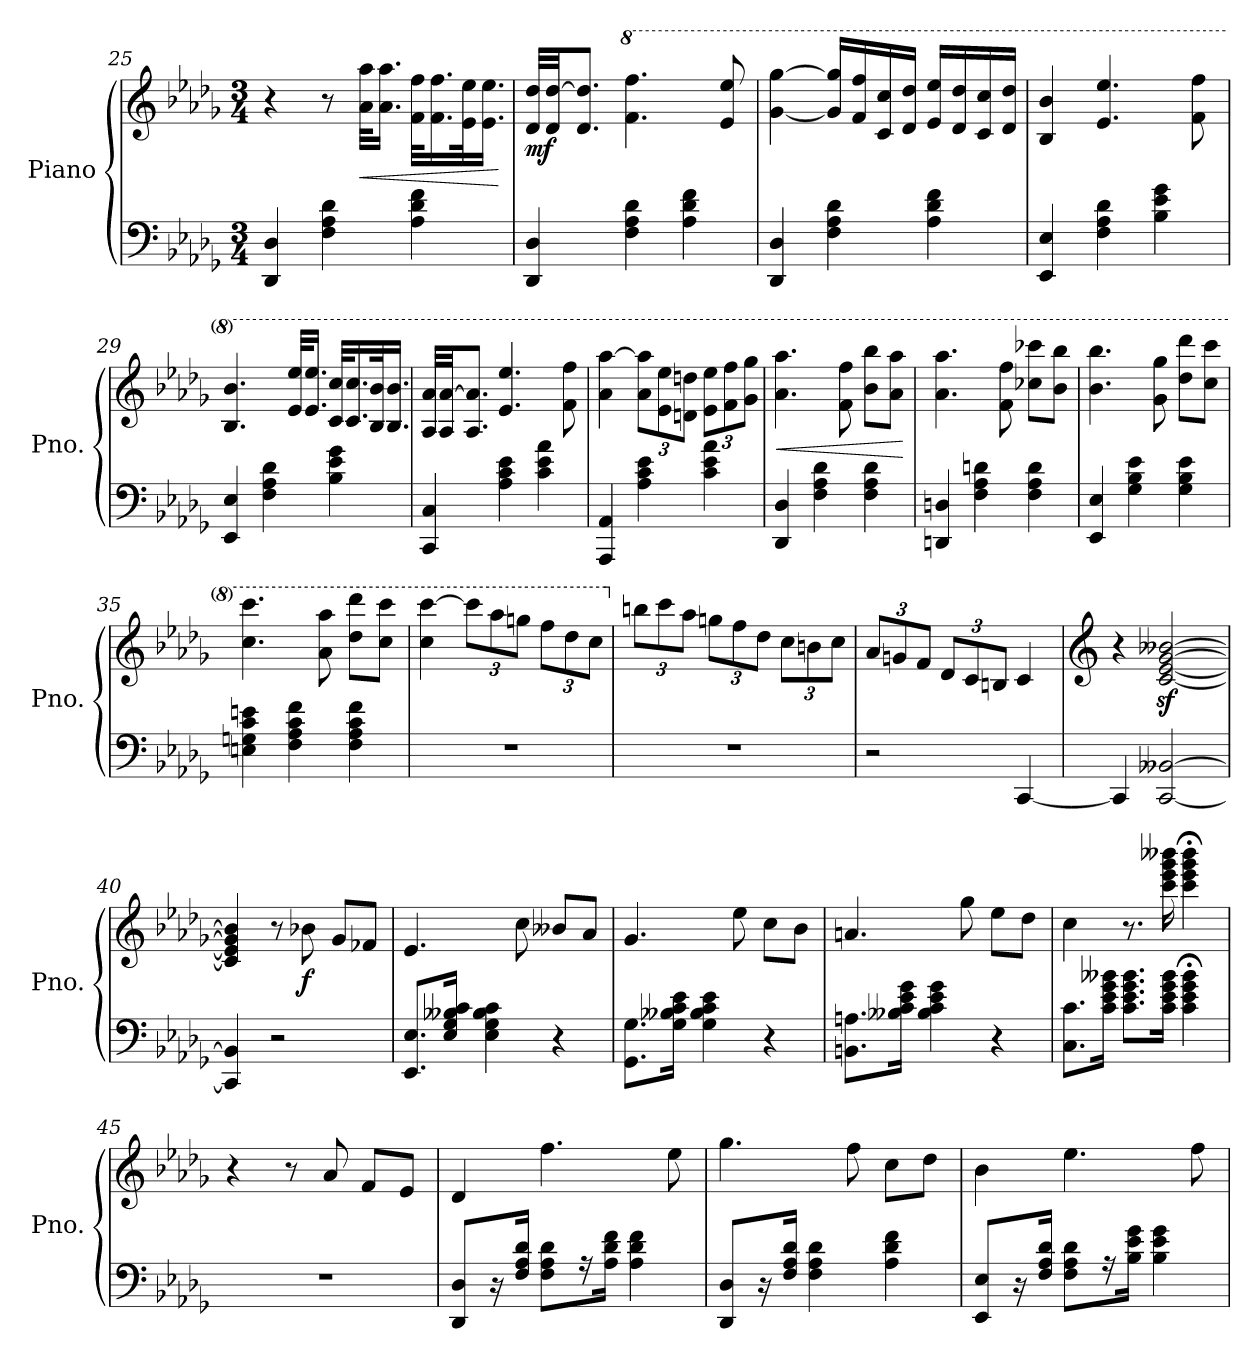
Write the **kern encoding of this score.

**kern	**kern	**dynam
*part1	*part1	*part1
*staff2	*staff1	*staff1/2
*I"Piano	*	*
*I'Pno.	*	*
!!LO:LB:g=z
*clefF4	*clefG2	*
*k[b-e-a-d-g-]	*k[b-e-a-d-g-]	*
*M3/4	*M3/4	*
=25	=25	=25
4DD-/ 4D-/	4r	.
4F\ 4A-\ 4d-\	8r	.
!	!	!LO:HP:b
.	32a-\ 32aa-\KLL	<
.	16.a-\ 16.aa-\JJ	.
4A-\ 4d-\ 4f\	32f\ 32ff\KLL	.
.	16.f\ 16.ff\	.
.	32e-\ 32ee-\K	.
.	16.e-\ 16.ee-\JJ	.
.	.	[
=26	=26	=26
!	!	!LO:DY:b
4DD-/ 4D-/	32d-/ 32dd-/LLL	mf
.	32d-/ [32dd-/JJ	.
.	8.d-/ 8.dd-/]J	.
*	*8va	*
4F\ 4A-\ 4d-\	4.ff\ 4.fff\	.
4A-\ 4d-\ 4f\	.	.
.	8ee-/ 8eee-/	.
!!LO:LB:g=z
=27	=27	=27
4DD-/ 4D-/	[4gg-\ [4ggg-\	.
4F\ 4A-\ 4d-\	16gg-/] 16ggg-/]LL	.
.	16ff/ 16fff/	.
.	16cc/ 16ccc/	.
.	16dd-/ 16ddd-/JJ	.
4A-\ 4d-\ 4f\	16ee-/ 16eee-/LL	.
.	16dd-/ 16ddd-/	.
.	16cc/ 16ccc/	.
.	16dd-/ 16ddd-/JJ	.
=28	=28	=28
4EE-/ 4E-/	4b-/ 4bb-/	.
4F\ 4A-\ 4d-\	4.ee-/ 4.eee-/	.
4B-\ 4e-\ 4g-\	.	.
.	8ff\ 8fff\	.
=29	=29	=29
4EE-/ 4E-/	4.b-/ 4.bb-/	.
4F\ 4A-\ 4d-\	.	.
.	32ee-/ 32eee-/KLL	.
.	16.ee-/ 16.eee-/JJ	.
4B-\ 4e-\ 4g-\	32cc/ 32ccc/KLL	.
.	16.cc/ 16.ccc/	.
.	32b-/ 32bb-/K	.
.	16.b-/ 16.bb-/JJ	.
!!LO:LB:g=z
=30	=30	=30
4CC/ 4C/	32a-/ 32aa-/LLL	.
.	32a-/ [32aa-/JJ	.
.	8.a-/ 8.aa-/]J	.
4A-\ 4c\ 4e-\	4.ee-/ 4.eee-/	.
4c\ 4e-\ 4a-\	.	.
.	8ff\ 8fff\	.
=31	=31	=31
4AAA-/ 4AA-/	4aa-\ [4aaa-\	.
*	*Xbrackettup	*
4A-\ 4c\ 4e-\	12aa-\ 12aaa-\]L	.
.	12ee-\ 12eee-\	.
.	12ddn\ 12dddn\J	.
4c\ 4e-\ 4a-\	12ee-\ 12eee-\L	.
.	12ff\ 12fff\	.
.	12gg-\ 12ggg-\J	.
=32	=32	=32
!	!	!LO:HP:b
4DD-/ 4D-/	4.aa-\ 4.aaa-\	<
4F\ 4A-\ 4d-\	.	.
.	8ff\ 8fff\	.
4F\ 4A-\ 4d-\	8bb-\ 8bbb-\L	.
.	8aa-\ 8aaa-\J	.
.	.	[
!!LO:LB:g=z
=33	=33	=33
4DDn/ 4Dn/	4.aa-\ 4.aaa-\	.
4F\ 4A-\ 4dn\	.	.
.	8ff\ 8fff\	.
4F\ 4A-\ 4d\	8ccc-X\ 8cccc-X\L	.
.	8bb-\ 8bbb-\J	.
=34	=34	=34
4EE-/ 4E-/	4.bb-\ 4.bbb-\	.
4G-\ 4B-\ 4e-\	.	.
.	8gg-\ 8ggg-\	.
4G-\ 4B-\ 4e-\	8ddd-\ 8dddd-\L	.
.	8ccc\ 8cccc\J	.
=35	=35	=35
4En\ 4Gn\ 4c\ 4en\	4.ccc\ 4.cccc\	.
4F\ 4A-\ 4c\ 4f\	.	.
.	8aa-\ 8aaa-\	.
4F\ 4A-\ 4c\ 4f\	8ddd-\ 8dddd-\L	.
.	8ccc\ 8cccc\J	.
!!LO:LB:g=z
=36	=36	=36
2.r	4ccc\ [4cccc\	.
.	12cccc\L]	.
.	12aaa-\	.
.	12gggn\J	.
.	12fff\L	.
.	12ddd-\	.
.	12ccc\J	.
=37	=37	=37
*	*X8va	*
2.r	12bbn\L	.
.	12ccc\	.
.	12aa-\J	.
.	12ggn\L	.
.	12ff\	.
.	12dd-\J	.
.	12cc\L	.
.	12bn\	.
.	12cc\J	.
!!LO:PB:g=z
=38	=38	=38
2r	12a-/L	.
.	12gn/	.
.	12f/J	.
.	12d-/L	.
.	12c/	.
.	12Bn/J	.
[4CC/	4c/	.
=39	=39	=39
*	*clefG2	*
4CC/]	4r	.
[2CC/ [2BB--X/	[2c/z< [2e-/z< [2g-/z< [2b--X/z<	.
=40	=40	=40
4CC/] 4BB--/]	4c/] 4e-/] 4g-/] 4b--/]	.
2r	8r	.
!	!	!LO:DY:b
.	8b-X\	f
.	8g-/L	.
.	8f-X/J	.
!!LO:LB:g=z
=41	=41	=41
8.EE-/ 8.E-/L	4.e-/	.
16E-/ 16G-/ 16B--X/ 16c/Jk	.	.
4E-\ 4G-\ 4B--\ 4c\	.	.
.	8cc\	.
4r	8b--X/L	.
.	8a-/J	.
=42	=42	=42
8.GG-\ 8.G-\L	4.g-/	.
16G-\ 16B--X\ 16c\ 16e-\Jk	.	.
4G-\ 4B--\ 4c\ 4e-\	.	.
.	8ee-\	.
4r	8cc\L	.
.	8b-\J	.
!!LO:LB:g=z
=43	=43	=43
8.BBn\ 8.An\L	4.an/	.
16B--X\ 16c\ 16e-\ 16g-\Jk	.	.
4B--\ 4c\ 4e-\ 4g-\	.	.
.	8gg-\	.
4r	8ee-\L	.
.	8dd-\J	.
=44	=44	=44
8.C\ 8.c\L	4cc\	.
16c\ 16e-\ 16g-\ 16b--X\Jk	.	.
8.c\ 8.e-\ 8.g-\ 8.b--\L	8.r	.
16c\ 16e-\ 16g-\ 16b--\Jk	16ccc\ 16eee-\ 16ggg-\ 16bbb--X\	.
4c\;< 4e-\;< 4g-\;< 4b--\;<	4ccc\;< 4eee-\;< 4ggg-\;< 4bbb--\;<	.
=45	=45	=45
2.r	4r	.
.	8r	.
.	8a-/	.
.	8f/L	.
.	8e-/J	.
!!LO:LB:g=z
=46	=46	=46
8DD-/ 8D-/L	4d-/	.
16r	.	.
16F/ 16A-/ 16d-/Jk	.	.
8F\ 8A-\ 8d-\L	4.ff\	.
16r	.	.
16A-\ 16d-\ 16f\Jk	.	.
4A-\ 4d-\ 4f\	.	.
.	8ee-\	.
=47	=47	=47
8DD-/ 8D-/L	4.gg-\	.
16r	.	.
16F/ 16A-/ 16d-/Jk	.	.
4F\ 4A-\ 4d-\	.	.
.	8ff\	.
4A-\ 4d-\ 4f\	8cc\L	.
.	8dd-\J	.
=48	=48	=48
8EE-/ 8E-/L	4b-\	.
16r	.	.
16F/ 16A-/ 16d-/Jk	.	.
8F\ 8A-\ 8d-\L	4.ee-\	.
16r	.	.
16B-\ 16e-\ 16g-\Jk	.	.
4B-\ 4e-\ 4g-\	.	.
.	8ff\	.
=	=	=
*-	*-	*-
